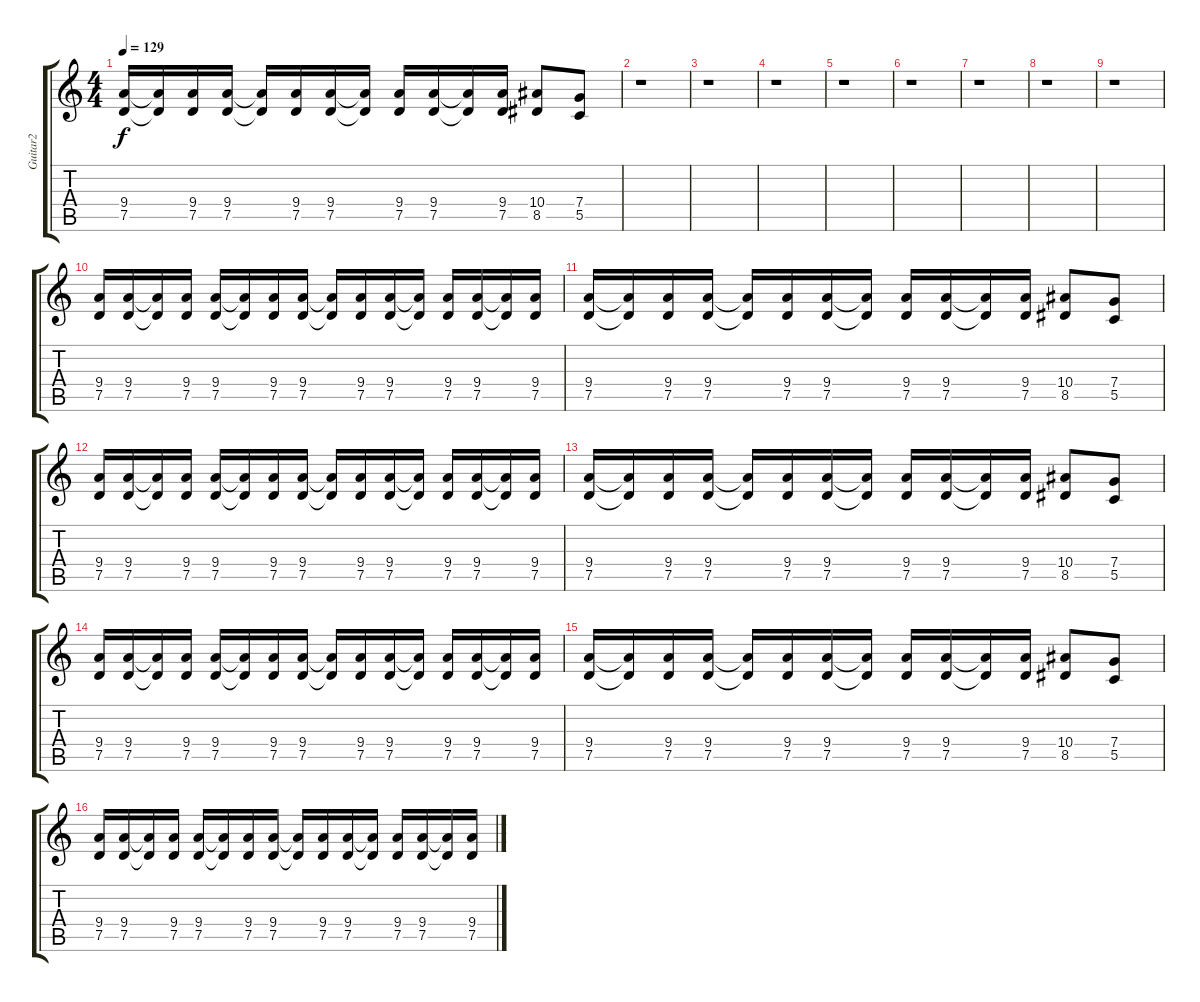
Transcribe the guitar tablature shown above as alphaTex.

\track ("Guitar2" "Guitar2") {instrument distortionguitar}
\staff {score tabs}
\tuning (D4 A3 F3 C3 G2 D2) {hide}
\ts (4 4)
\tempo 129
\clef g2
\ks c
(9.4 7.5).16{dy f} (9.4{t} 7.5{t}).16 (9.4 7.5).16 (9.4 7.5).16 (9.4{t} 7.5{t}).16 (9.4 7.5).16 (9.4 7.5).16 (9.4{t} 7.5{t}).16 (9.4 7.5).16 (9.4 7.5).16 (9.4{t} 7.5{t}).16 (9.4 7.5).16 (10.4 8.5).8 (7.4 5.5).8 |
r.1 |
r.1 |
r.1 |
r.1 |
r.1 |
r.1 |
r.1 |
r.1 |
(9.4 7.5).16 (9.4 7.5).16 (9.4{t} 7.5{t}).16 (9.4 7.5).16 (9.4 7.5).16 (9.4{t} 7.5{t}).16 (9.4 7.5).16 (9.4 7.5).16 (9.4{t} 7.5{t}).16 (9.4 7.5).16 (9.4 7.5).16 (9.4{t} 7.5{t}).16 (9.4 7.5).16 (9.4 7.5).16 (9.4{t} 7.5{t}).16 (9.4 7.5).16 |
(9.4 7.5).16 (9.4{t} 7.5{t}).16 (9.4 7.5).16 (9.4 7.5).16 (9.4{t} 7.5{t}).16 (9.4 7.5).16 (9.4 7.5).16 (9.4{t} 7.5{t}).16 (9.4 7.5).16 (9.4 7.5).16 (9.4{t} 7.5{t}).16 (9.4 7.5).16 (10.4 8.5).8 (7.4 5.5).8 |
(9.4 7.5).16 (9.4 7.5).16 (9.4{t} 7.5{t}).16 (9.4 7.5).16 (9.4 7.5).16 (9.4{t} 7.5{t}).16 (9.4 7.5).16 (9.4 7.5).16 (9.4{t} 7.5{t}).16 (9.4 7.5).16 (9.4 7.5).16 (9.4{t} 7.5{t}).16 (9.4 7.5).16 (9.4 7.5).16 (9.4{t} 7.5{t}).16 (9.4 7.5).16 |
(9.4 7.5).16 (9.4{t} 7.5{t}).16 (9.4 7.5).16 (9.4 7.5).16 (9.4{t} 7.5{t}).16 (9.4 7.5).16 (9.4 7.5).16 (9.4{t} 7.5{t}).16 (9.4 7.5).16 (9.4 7.5).16 (9.4{t} 7.5{t}).16 (9.4 7.5).16 (10.4 8.5).8 (7.4 5.5).8 |
(9.4 7.5).16 (9.4 7.5).16 (9.4{t} 7.5{t}).16 (9.4 7.5).16 (9.4 7.5).16 (9.4{t} 7.5{t}).16 (9.4 7.5).16 (9.4 7.5).16 (9.4{t} 7.5{t}).16 (9.4 7.5).16 (9.4 7.5).16 (9.4{t} 7.5{t}).16 (9.4 7.5).16 (9.4 7.5).16 (9.4{t} 7.5{t}).16 (9.4 7.5).16 |
(9.4 7.5).16 (9.4{t} 7.5{t}).16 (9.4 7.5).16 (9.4 7.5).16 (9.4{t} 7.5{t}).16 (9.4 7.5).16 (9.4 7.5).16 (9.4{t} 7.5{t}).16 (9.4 7.5).16 (9.4 7.5).16 (9.4{t} 7.5{t}).16 (9.4 7.5).16 (10.4 8.5).8 (7.4 5.5).8 |
(9.4 7.5).16 (9.4 7.5).16 (9.4{t} 7.5{t}).16 (9.4 7.5).16 (9.4 7.5).16 (9.4{t} 7.5{t}).16 (9.4 7.5).16 (9.4 7.5).16 (9.4{t} 7.5{t}).16 (9.4 7.5).16 (9.4 7.5).16 (9.4{t} 7.5{t}).16 (9.4 7.5).16 (9.4 7.5).16 (9.4{t} 7.5{t}).16 (9.4 7.5).16
